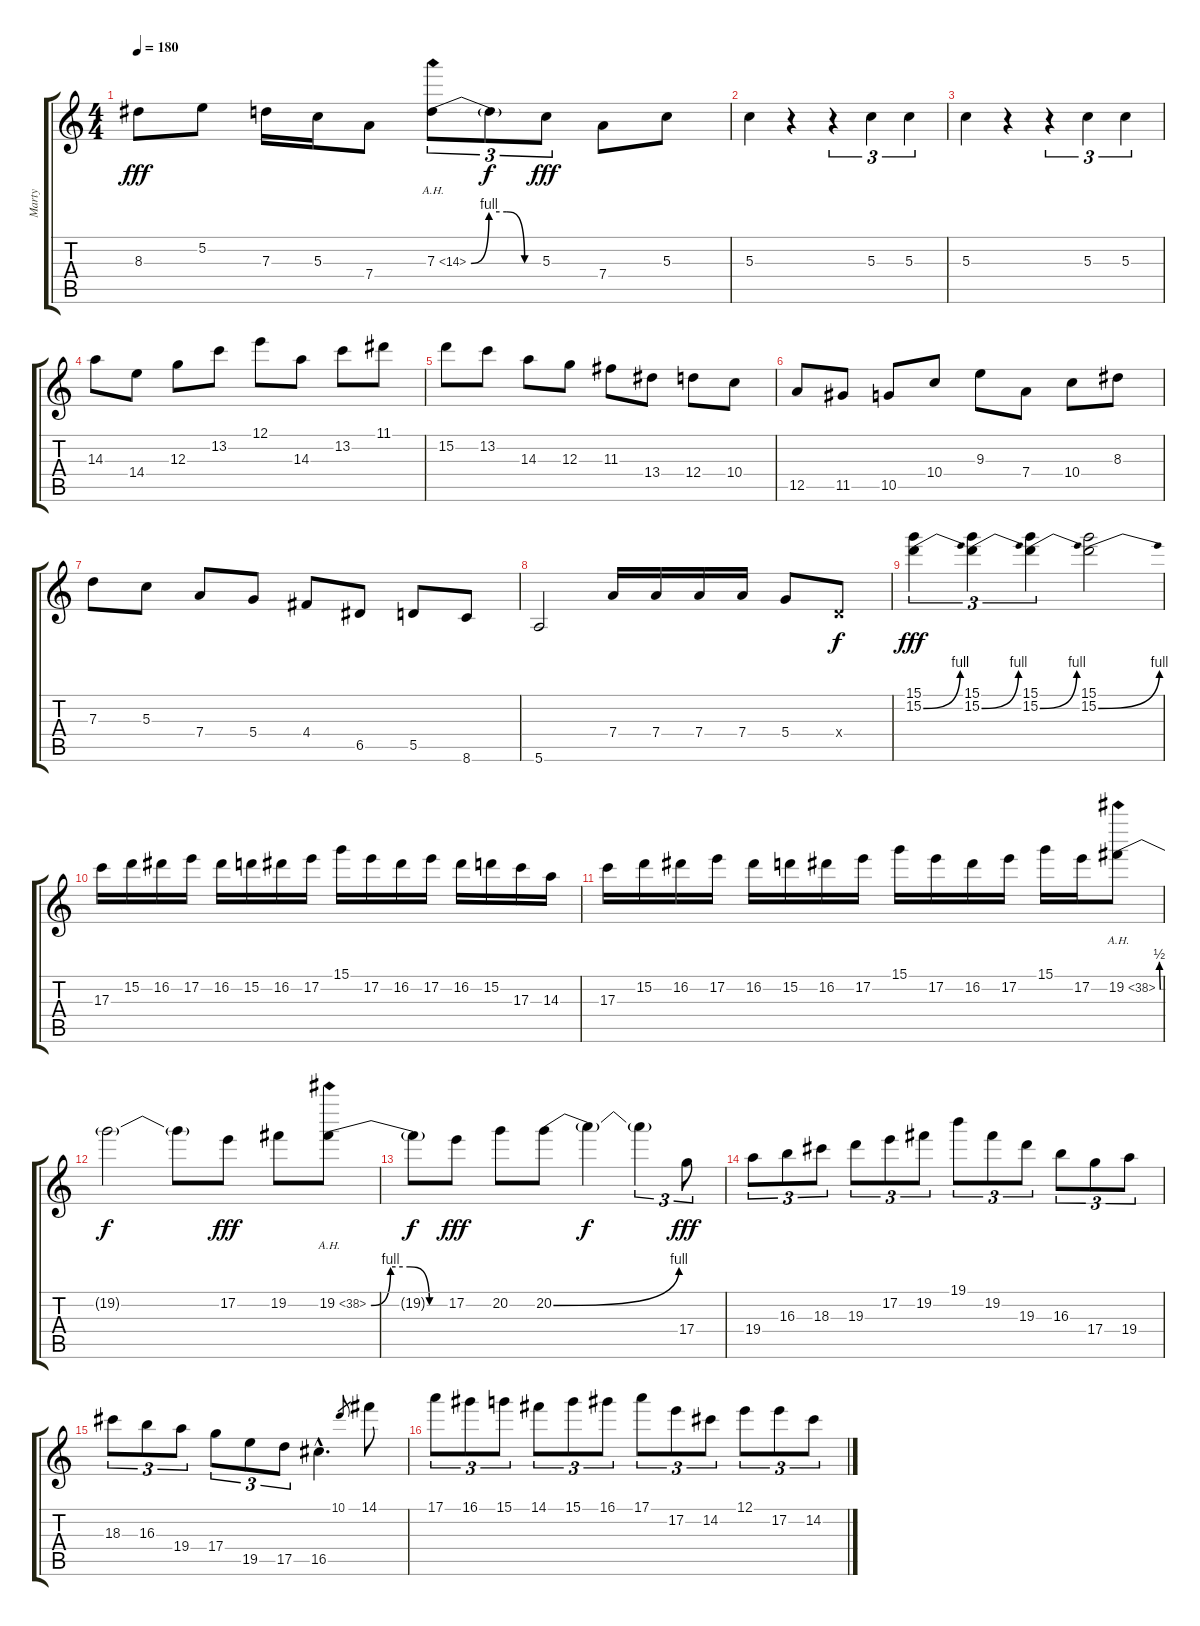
\track ("Marty" "Marty") {instrument overdrivenguitar}
\staff {score tabs}
\tuning (E4 B3 G3 D3 A2 E2) {hide}
\ts (4 4)
\tempo 180
\clef g2
\ks c
8.3.8{dy fff} 5.2.8 7.3.16 5.3.16 7.4.8 7.3{be (custom 0 0 15 4 30 4 45 0 60 0) ah 7}.8{tu (3 2)} 7.3{t}.8{tu (3 2) dy f} 5.3.8{tu (3 2) dy fff} 7.4.8 5.3.8 |
5.3.4 r.4 r.4{tu (3 2)} 5.3.4{tu (3 2)} 5.3.4{tu (3 2)} |
5.3.4 r.4 r.4{tu (3 2)} 5.3.4{tu (3 2)} 5.3.4{tu (3 2)} |
14.3.8 14.4.8 12.3.8 13.2.8 12.1.8 14.3.8 13.2.8 11.1.8 |
15.2.8 13.2.8 14.3.8 12.3.8 11.3.8 13.4.8 12.4.8 10.4.8 |
12.5.8 11.5.8 10.5.8 10.4.8 9.3.8 7.4.8 10.4.8 8.3.8 |
7.3.8 5.3.8 7.4.8 5.4.8 4.4.8 6.5.8 5.5.8 8.6.8 |
5.6.2 7.4.16 7.4.16 7.4.16 7.4.16 5.4.8 0.4{x}.8{dy f} |
(15.1 15.2{be (bend 0 0 60 4)}).4{tu (3 2) dy fff} (15.1 15.2{be (bend 0 0 60 4)}).4{tu (3 2)} (15.1 15.2{be (bend 0 0 60 4)}).4{tu (3 2)} (15.1 15.2{be (bend 0 0 60 4)}).2 |
17.3.16 15.2.16 16.2.16 17.2.16 16.2.16 15.2.16 16.2.16 17.2.16 15.1.16 17.2.16 16.2.16 17.2.16 16.2.16 15.2.16 17.3.16 14.3.16 |
17.3.16 15.2.16 16.2.16 17.2.16 16.2.16 15.2.16 16.2.16 17.2.16 15.1.16 17.2.16 16.2.16 17.2.16 15.1.16 17.2.16 19.2{be (bend 0 0 60 2) ah 19}.8 |
19.2{t}.2{dy f} 19.2{t}.8 17.2.8{dy fff} 19.2.8 19.2{be (custom 0 0 15 4 30 4 45 0 60 0) ah 19}.8 |
19.2{t}.8{dy f} 17.2.8{dy fff} 20.2.8 20.2{be (bend 0 0 60 4)}.8 20.2{t}.4{dy f} 20.2{t}.4{tu (3 2)} 17.4.8{tu (3 2) dy fff} |
19.4.8{tu (3 2)} 16.3.8{tu (3 2)} 18.3.8{tu (3 2)} 19.3.8{tu (3 2)} 17.2.8{tu (3 2)} 19.2.8{tu (3 2)} 19.1.8{tu (3 2)} 19.2.8{tu (3 2)} 19.3.8{tu (3 2)} 16.3.8{tu (3 2)} 17.4.8{tu (3 2)} 19.4.8{tu (3 2)} |
18.3.8{tu (3 2)} 16.3.8{tu (3 2)} 19.4.8{tu (3 2)} 17.4.8{tu (3 2)} 19.5.8{tu (3 2)} 17.5.8{tu (3 2)} 16.5{hac}.4{d} 10.1.8{gr} 14.1.8 |
17.1.8{tu (3 2)} 16.1.8{tu (3 2)} 15.1.8{tu (3 2)} 14.1.8{tu (3 2)} 15.1.8{tu (3 2)} 16.1.8{tu (3 2)} 17.1.8{tu (3 2)} 17.2.8{tu (3 2)} 14.2.8{tu (3 2)} 12.1.8{tu (3 2)} 17.2.8{tu (3 2)} 14.2.8{tu (3 2)}
